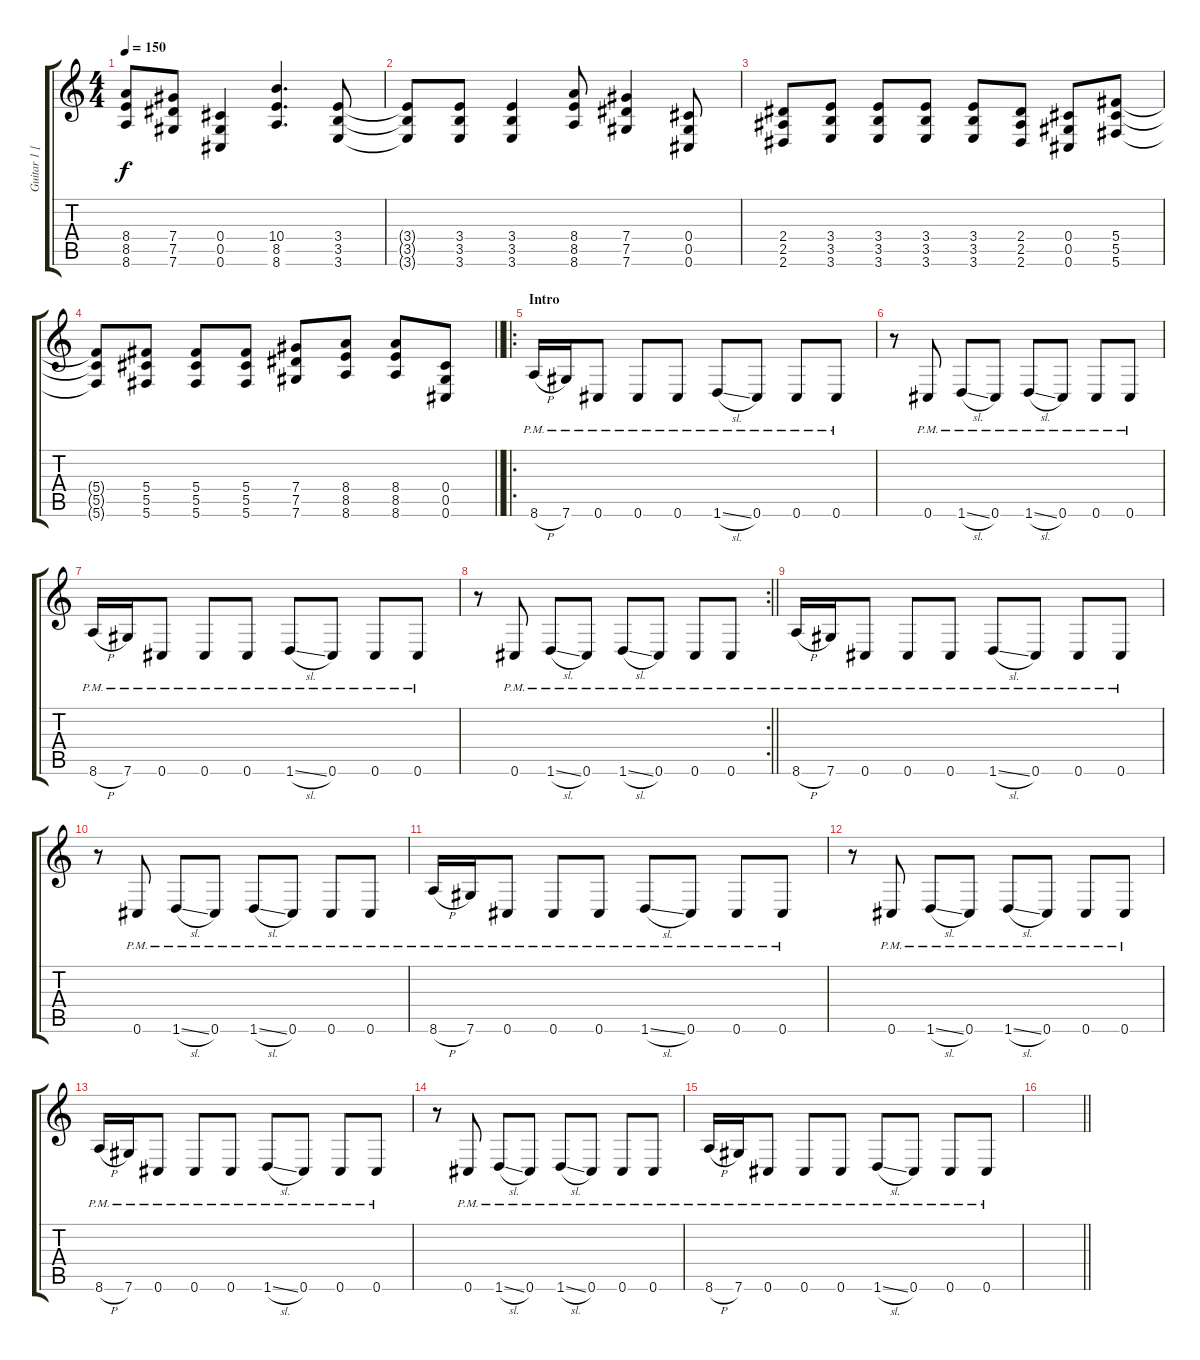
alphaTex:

\track ("Guitar 1 [Brad Delson]" "Guitar 1 [") {instrument overdrivenguitar}
\staff {score tabs}
\tuning (Eb4 Bb3 Gb3 Db3 Ab2 Db2) {hide}
\ts (4 4)
\tempo 150
\clef g2
\ks c
(8.4 8.5 8.6).8{dy f} (7.4 7.5 7.6).8 (0.4 0.5 0.6).4 (10.4 8.5 8.6).4{d} (3.4 3.5 3.6).8 |
(3.4{t} 3.5{t} 3.6{t}).8 (3.4 3.5 3.6).8 (3.4 3.5 3.6).4 (8.4 8.5 8.6).8 (7.4 7.5 7.6).4 (0.4 0.5 0.6).8 |
(2.4 2.5 2.6).8 (3.4 3.5 3.6).8 (3.4 3.5 3.6).8 (3.4 3.5 3.6).8 (3.4 3.5 3.6).8 (2.4 2.5 2.6).8 (0.4 0.5 0.6).8 (5.4 5.5 5.6).8 |
\barLineRight lightlight
(5.4{t} 5.5{t} 5.6{t}).8 (5.4 5.5 5.6).8 (5.4 5.5 5.6).8 (5.4 5.5 5.6).8 (7.4 7.5 7.6).8 (8.4 8.5 8.6).8 (8.4 8.5 8.6).8 (0.4 0.5 0.6).8 |
\ro
\section ("" "Intro")
8.6{h pm}.16{volume 10} 7.6{pm}.16 0.6{pm}.8 0.6{pm}.8 0.6{pm}.8 1.6{sl pm}.8 0.6{pm}.8 0.6{pm}.8 0.6{pm}.8 |
r.8 0.6{pm}.8 1.6{sl pm}.8 0.6{pm}.8 1.6{sl pm}.8 0.6{pm}.8 0.6{pm}.8 0.6{pm}.8 |
8.6{h pm}.16 7.6{pm}.16 0.6{pm}.8 0.6{pm}.8 0.6{pm}.8 1.6{sl pm}.8 0.6{pm}.8 0.6{pm}.8 0.6{pm}.8 |
\rc 2
\barLineRight lightlight
r.8 0.6{pm}.8 1.6{sl pm}.8 0.6{pm}.8 1.6{sl pm}.8 0.6{pm}.8 0.6{pm}.8 0.6{pm}.8 |
8.6{h pm}.16 7.6{pm}.16 0.6{pm}.8 0.6{pm}.8 0.6{pm}.8 1.6{sl pm}.8 0.6{pm}.8 0.6{pm}.8 0.6{pm}.8 |
r.8 0.6{pm}.8 1.6{sl pm}.8 0.6{pm}.8 1.6{sl pm}.8 0.6{pm}.8 0.6{pm}.8 0.6{pm}.8 |
8.6{h pm}.16 7.6{pm}.16 0.6{pm}.8 0.6{pm}.8 0.6{pm}.8 1.6{sl pm}.8 0.6{pm}.8 0.6{pm}.8 0.6{pm}.8 |
r.8 0.6{pm}.8 1.6{sl pm}.8 0.6{pm}.8 1.6{sl pm}.8 0.6{pm}.8 0.6{pm}.8 0.6{pm}.8 |
8.6{h pm}.16 7.6{pm}.16 0.6{pm}.8 0.6{pm}.8 0.6{pm}.8 1.6{sl pm}.8 0.6{pm}.8 0.6{pm}.8 0.6{pm}.8 |
r.8 0.6{pm}.8 1.6{sl pm}.8 0.6{pm}.8 1.6{sl pm}.8 0.6{pm}.8 0.6{pm}.8 0.6{pm}.8 |
8.6{h pm}.16 7.6{pm}.16 0.6{pm}.8 0.6{pm}.8 0.6{pm}.8 1.6{sl pm}.8 0.6{pm}.8 0.6{pm}.8 0.6{pm}.8 |
\barLineRight lightlight
